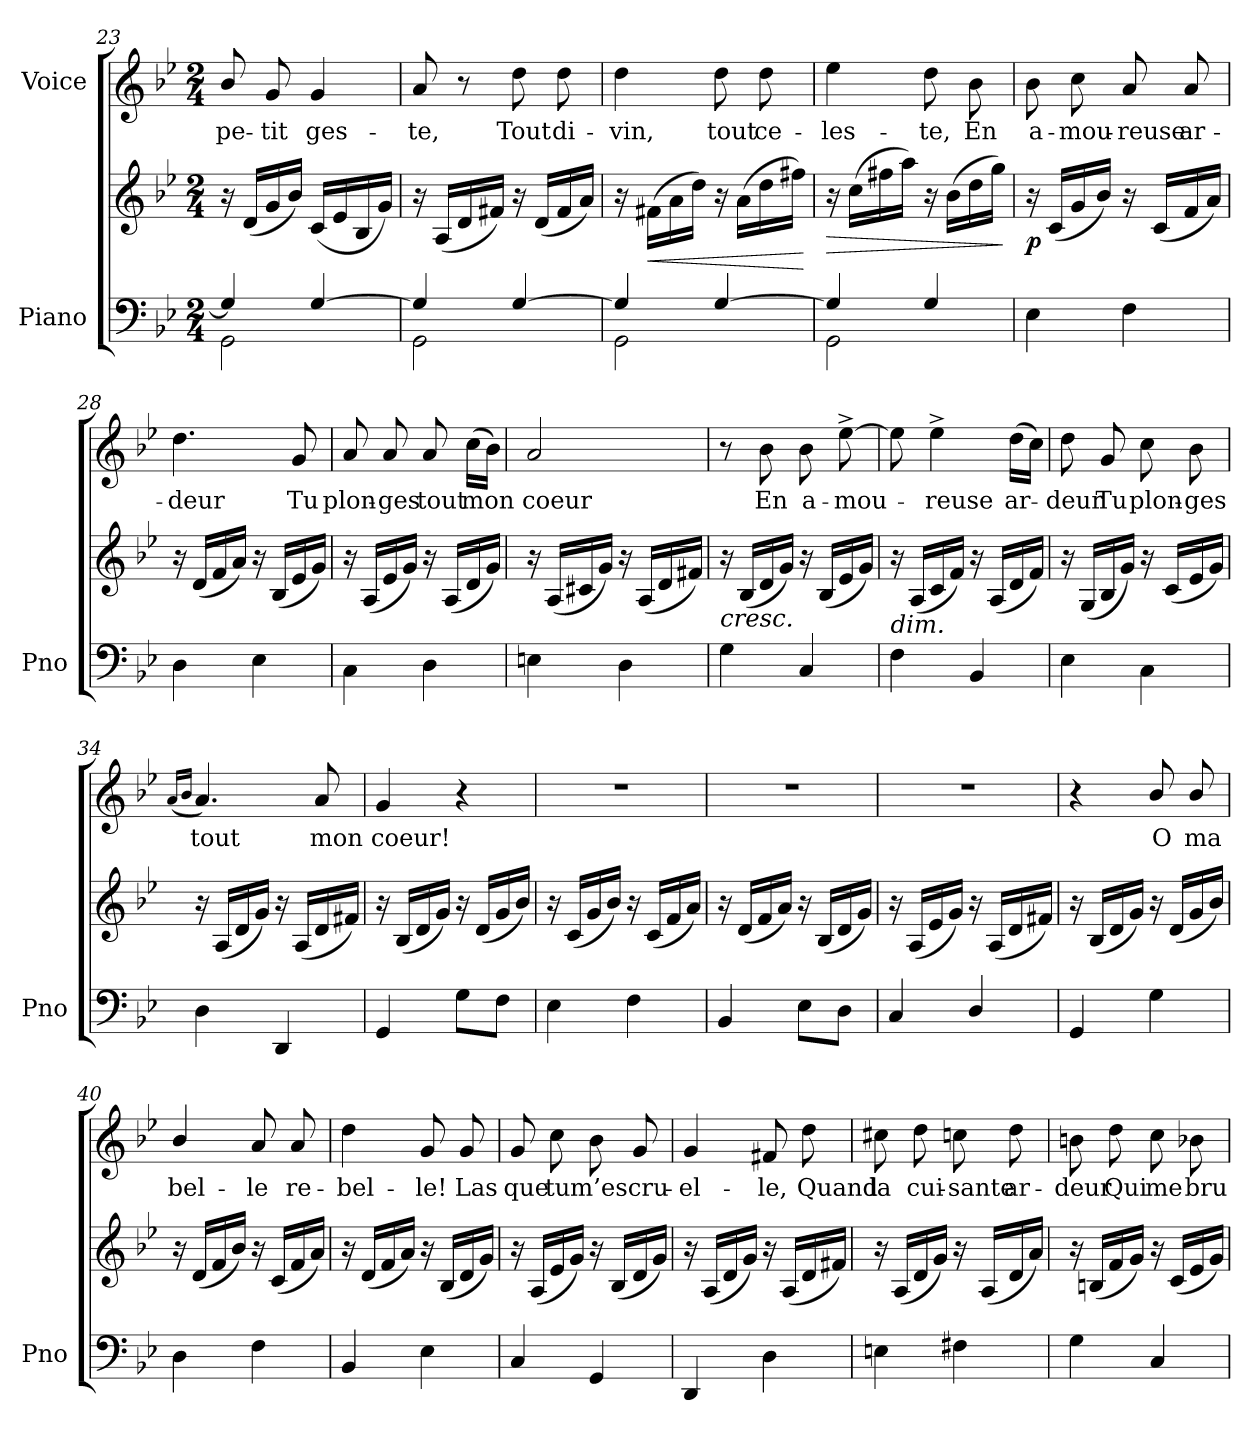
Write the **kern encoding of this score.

**kern	**kern	**dynam	**kern	**text
*part2	*part2	*part2	*part1	*part1
*staff3	*staff2	*staff2/3	*staff1	*staff1
*I"Piano	*	*	*I"Voice	*
*I'Pno	*	*	*	*
*clefF4	*clefG2	*	*clefG2	*
*k[b-e-]	*k[b-e-]	*	*k[b-e-]	*
*M2/4	*M2/4	*	*M2/4	*
=23	=23	=23	=23	=23
*^	*	*	*	*
4G/]	2GG\	16r	.	8b-/	pe-
.	.	(16d/LL	.	.	.
.	.	16g/	.	8g/	-tit
.	.	16b-/JJ)	.	.	.
[4G/	.	(16c/LL	.	4g/	ges-
.	.	16e-/	.	.	.
.	.	16B-/	.	.	.
.	.	16g/JJ)	.	.	.
=24	=24	=24	=24	=24	=24
4G/]	2GG\	16r	.	8a/	-te,
.	.	(16A/LL	.	.	.
.	.	16d/	.	8r	.
.	.	16f#X/JJ)	.	.	.
[4G/	.	16r	.	8dd\	Tout
.	.	(16d/LL	.	.	.
.	.	16f#/	.	8dd\	di-
.	.	16a/JJ)	.	.	.
=25	=25	=25	=25	=25	=25
4G/]	2GG\	16r	.	4dd\	-vin,
!	!	!	!LO:HP:b	!	!
.	.	(>16f#X\LL	<	.	.
.	.	16a\	.	.	.
.	.	16dd\JJ)	.	.	.
[4G/	.	16r	.	8dd\	tout
.	.	(16a\LL	.	.	.
.	.	16dd\	.	8dd\	ce-
.	.	16ff#X\JJ)	.	.	.
*v	*v	*	*	*	*
.	.	[	.	.
=26	=26	=26	=26	=26
*^	*	*	*	*
!	!	!	!LO:HP:b	!	!
4G/]	2GG\	16r	>	4ee-\	-les-
.	.	(16cc\LL	.	.	.
.	.	16ff#X\	.	.	.
.	.	16aa\JJ)	.	.	.
4G/	.	16r	.	8dd\	-te,
.	.	(16b-\LL	.	.	.
.	.	16dd\	.	8b-\	En
.	.	16gg\JJ)	.	.	.
*v	*v	*	*	*	*
.	.	]	.	.
=27	=27	=27	=27	=27
!	!	!LO:DY:b	!	!
4E-\	16r	p	8b-\	a-
.	(16c/LL	.	.	.
.	16g/	.	8cc\	-mou-
.	16b-/JJ)	.	.	.
4F\	16r	.	8a/	-reuse
.	(16c/LL	.	.	.
.	16f/	.	8a/	ar-
.	16a/JJ)	.	.	.
=28	=28	=28	=28	=28
4D\	16r	.	4.dd\	-deur
.	(16d/LL	.	.	.
.	16f/	.	.	.
.	16a/JJ)	.	.	.
4E-\	16r	.	.	.
.	(16B-/LL	.	.	.
.	16e-/	.	8g/	Tu
.	16g/JJ)	.	.	.
=29	=29	=29	=29	=29
4C\	16r	.	8a/	plon-
.	(16A/LL	.	.	.
.	16e-/	.	8a/	-ges
.	16g/JJ)	.	.	.
4D\	16r	.	8a/	tout
.	(16A/LL	.	.	.
.	16d/	.	(16cc\LL	mon
.	16g/JJ)	.	16b-\JJ)	.
=30	=30	=30	=30	=30
4En\	16r	.	2a/	coeur
.	(16A/LL	.	.	.
.	16c#X/	.	.	.
.	16g/JJ)	.	.	.
4D\	16r	.	.	.
.	(16A/LL	.	.	.
.	16d/	.	.	.
.	16f#X/JJ)	.	.	.
=31	=31	=31	=31	=31
!	!LO:TX:b:i:t=cresc.	!	!	!
4G\	16r	.	8r	.
.	(16B-/LL	.	.	.
.	16d/	.	8b-\	En
.	16g/JJ)	.	.	.
4C/	16r	.	8b-\	a-
.	(16B-/LL	.	.	.
.	16e-/	.	[8ee-^\	-mou-
.	16g/JJ)	.	.	.
=32	=32	=32	=32	=32
!	!LO:TX:b:i:t=dim.	!	!	!
4F\	16r	.	8ee-\]	.
.	(16A/LL	.	.	.
.	16c/	.	4ee-^\	-reuse
.	16f/JJ)	.	.	.
4BB-/	16r	.	.	.
.	(16A/LL	.	.	.
.	16d/	.	(16dd\LL	ar-
.	16f/JJ)	.	16cc\JJ)	.
=33	=33	=33	=33	=33
4E-\	16r	.	8dd\	-deur
.	(16G/LL	.	.	.
.	16B-/	.	8g/	Tu
.	16g/JJ)	.	.	.
4C\	16r	.	8cc\	plon-
.	(16c/LL	.	.	.
.	16e-/	.	8b-\	-ges
.	16g/JJ)	.	.	.
=34	=34	=34	=34	=34
.	.	.	(16qa/LL	.
.	.	.	16qb-/JJ	.
4D\	16r	.	4.a/)	tout
.	(16A/LL	.	.	.
.	16d/	.	.	.
.	16g/JJ)	.	.	.
4DD/	16r	.	.	.
.	(16A/LL	.	.	.
.	16d/	.	8a/	mon
.	16f#X/JJ)	.	.	.
=35	=35	=35	=35	=35
4GG/	16r	.	4g/	coeur!
.	(16B-/LL	.	.	.
.	16d/	.	.	.
.	16g/JJ)	.	.	.
8G\L	16r	.	4r	.
.	(16d/LL	.	.	.
8F\J	16g/	.	.	.
.	16b-/JJ)	.	.	.
=36	=36	=36	=36	=36
4E-\	16r	.	2r	.
.	(16c/LL	.	.	.
.	16g/	.	.	.
.	16b-/JJ)	.	.	.
4F\	16r	.	.	.
.	(16c/LL	.	.	.
.	16f/	.	.	.
.	16a/JJ)	.	.	.
=37	=37	=37	=37	=37
4BB-/	16r	.	2r	.
.	(16d/LL	.	.	.
.	16f/	.	.	.
.	16a/JJ)	.	.	.
8E-\L	16r	.	.	.
.	(16B-/LL	.	.	.
8D\J	16d/	.	.	.
.	16g/JJ)	.	.	.
=38	=38	=38	=38	=38
4C/	16r	.	2r	.
.	(16A/LL	.	.	.
.	16e-/	.	.	.
.	16g/JJ)	.	.	.
4D/	16r	.	.	.
.	(16A/LL	.	.	.
.	16d/	.	.	.
.	16f#X/JJ)	.	.	.
=39	=39	=39	=39	=39
4GG/	16r	.	4r	.
.	(16B-/LL	.	.	.
.	16d/	.	.	.
.	16g/JJ)	.	.	.
4G\	16r	.	8b-/	O
.	(16d/LL	.	.	.
.	16g/	.	8b-/	ma
.	16b-/JJ)	.	.	.
=40	=40	=40	=40	=40
4D\	16r	.	4b-/	bel-
.	(16d/LL	.	.	.
.	16f/	.	.	.
.	16b-/JJ)	.	.	.
4F\	16r	.	8a/	-le
.	(16c/LL	.	.	.
.	16f/	.	8a/	re-
.	16a/JJ)	.	.	.
=41	=41	=41	=41	=41
4BB-/	16r	.	4dd\	-bel-
.	(16d/LL	.	.	.
.	16f/	.	.	.
.	16a/JJ)	.	.	.
4E-\	16r	.	8g/	-le!
.	(16B-/LL	.	.	.
.	16d/	.	8g/	Las
.	16g/JJ)	.	.	.
=42	=42	=42	=42	=42
4C/	16r	.	8g/	que
.	(16A/LL	.	.	.
.	16e-/	.	8cc\	tu
.	16g/JJ)	.	.	.
4GG/	16r	.	8b-\	m’es
.	(16B-/LL	.	.	.
.	16d/	.	8g/	cru-
.	16g/JJ)	.	.	.
=43	=43	=43	=43	=43
4DD/	16r	.	4g/	-el-
.	(16A/LL	.	.	.
.	16d/	.	.	.
.	16g/JJ)	.	.	.
4D\	16r	.	8f#X/	-le,
.	(16A/LL	.	.	.
.	16d/	.	8dd\	Quand
.	16f#X/JJ)	.	.	.
=44	=44	=44	=44	=44
4En\	16r	.	8cc#X\	la
.	(16A/LL	.	.	.
.	16d/	.	8dd\	cui-
.	16g/JJ)	.	.	.
4F#X\	16r	.	8ccn\	-sante
.	(16A/LL	.	.	.
.	16d/	.	8dd\	ar-
.	16a/JJ)	.	.	.
=45	=45	=45	=45	=45
4G\	16r	.	8bn\	-deur
.	(16Bn/LL	.	.	.
.	16f/	.	8dd\	Qui
.	16g/JJ)	.	.	.
4C/	16r	.	8cc\	me
.	(16c/LL	.	.	.
.	16e-/	.	8b-X\	bru-
.	16g/JJ)	.	.	.
=	=	=	=	=
*-	*-	*-	*-	*-
